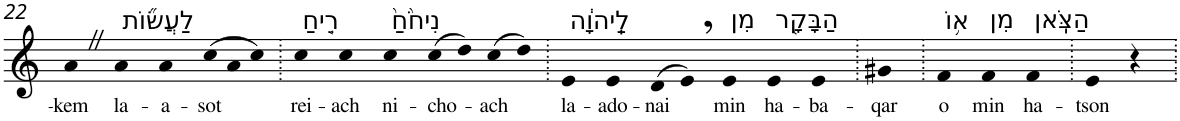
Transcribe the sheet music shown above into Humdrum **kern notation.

**kern	**text
*part1	*part1
*staff1	*staff1
*I"Piano	*
*I'Pno	*
!!LO:PB:g=z
*clefG2	*
*k[]	*
=22	=22
!	!LO:LY:b
4aZ	-kem
!LO:TX:a:t=לַעֲשׂ֞וֹת	!
!	!LO:LY:b
4a	la-
!	!LO:LY:b
4a	-a-
*Xtuplet	*
!	!LO:LY:b
(>12cc	-sot
12a	.
12cc)	.
=23.	=23.
!LO:TX:a:t=רֵ֤יחַ	!
!	!LO:LY:b
4cc	rei-
!	!LO:LY:b
4cc	-ach
!LO:TX:a:t=נִיחֹ֙חַ֙	!
!	!LO:LY:b
4cc	ni-
!	!LO:LY:b
(>8cc	-cho-
8dd)	.
!	!LO:LY:b
(>8cc	-ach
8dd)	.
=24.	=24.
!LO:TX:a:t=לַֽיהוָ֔ה	!
!	!LO:LY:b
4e	la-
!	!LO:LY:b
4e	-ado-
!	!LO:LY:b
(>8d	-nai
8e,)	.
!LO:TX:a:t=מִן	!
!	!LO:LY:b
4e	min
!LO:TX:a:t=הַבָּקָ֖ר	!
!	!LO:LY:b
4e	ha-
!	!LO:LY:b
4e	-ba-
=25.	=25.
!	!LO:LY:b
4g#X	-qar
=26.	=26.
!LO:TX:a:t=א֥וֹ	!
!	!LO:LY:b
4f	o
!LO:TX:a:t=מִן	!
!	!LO:LY:b
4f	min
!LO:TX:a:t=הַצֹּֽאן	!
!	!LO:LY:b
4f	ha-
=27.	=27.
!	!LO:LY:b
4e	-tson
4r	.
=.	=.
*-	*-
